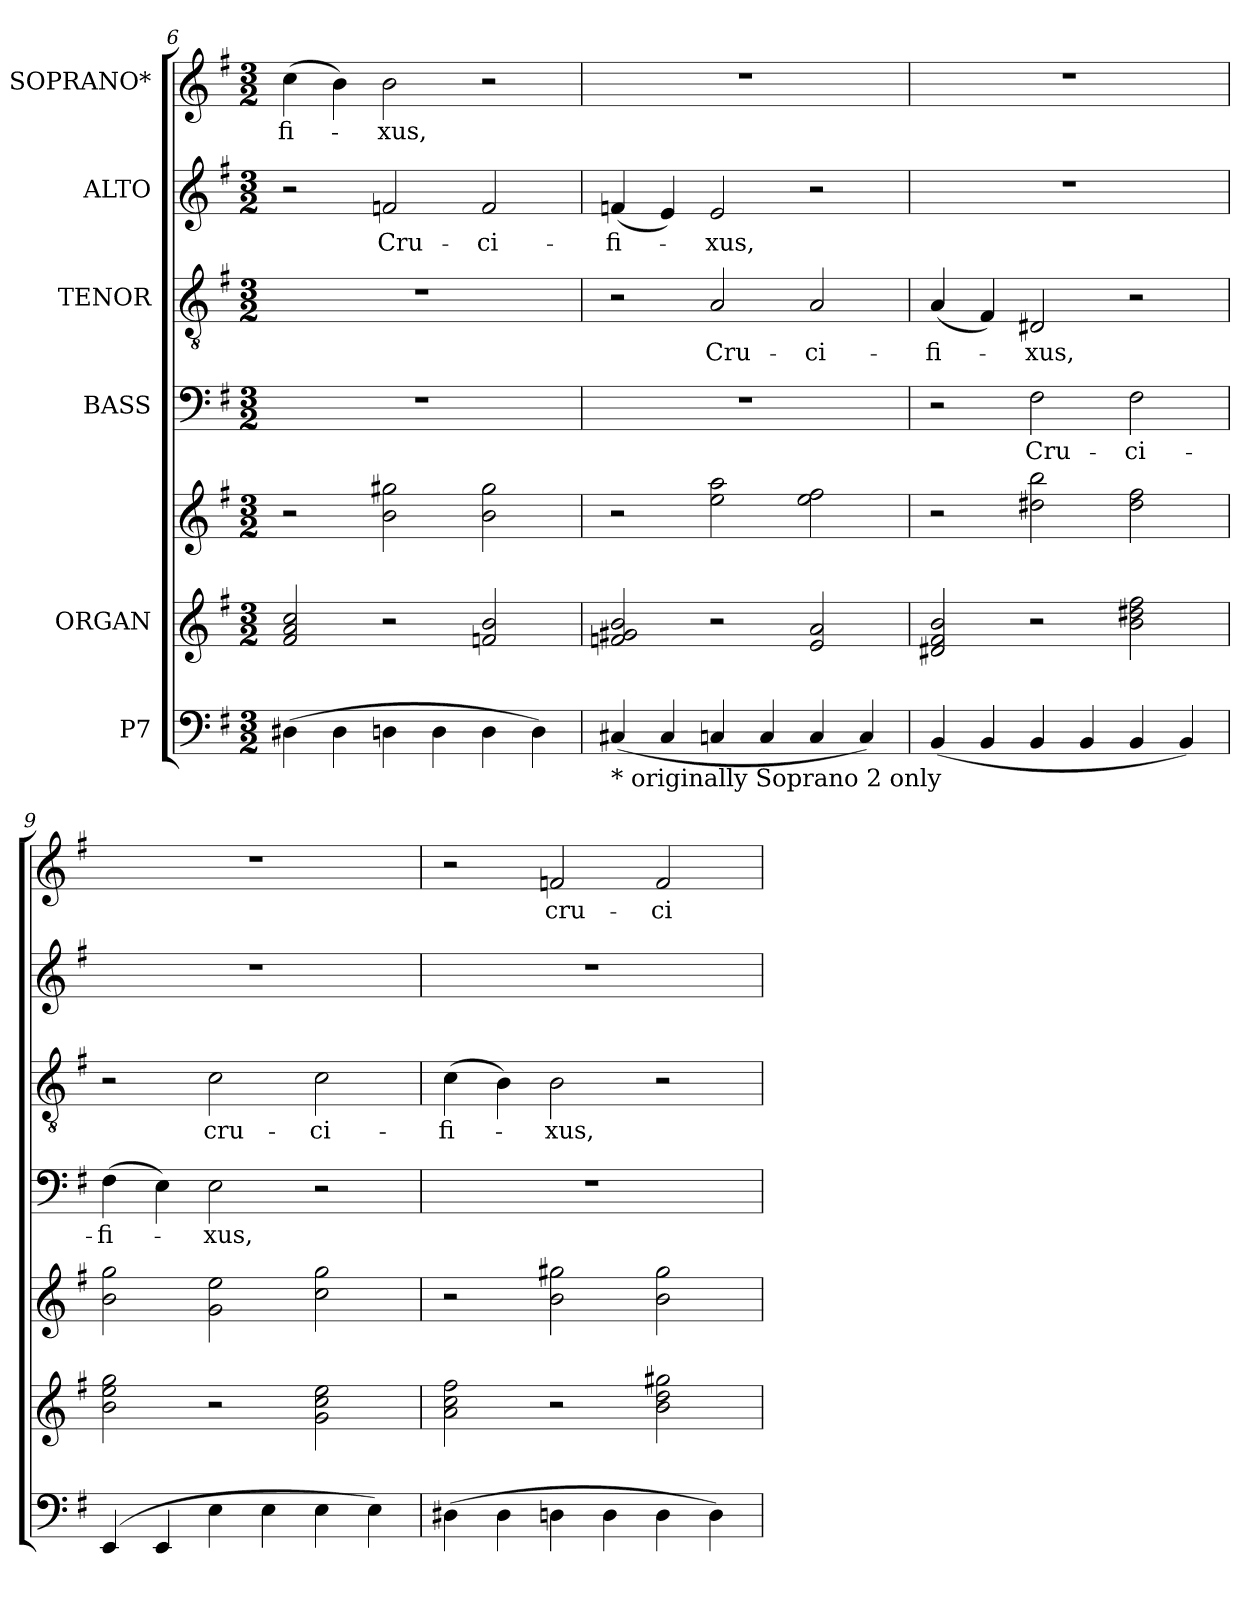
**kern	**kern	**kern	**kern	**text	**kern	**text	**kern	**text	**kern	**text
*part6	*part5	*part5	*part4	*part4	*part3	*part3	*part2	*part2	*part1	*part1
*staff7	*staff6	*staff5	*staff4	*staff4	*staff3	*staff3	*staff2	*staff2	*staff1	*staff1
*I"P7	*I"ORGAN	*	*I"BASS	*	*I"TENOR	*	*I"ALTO	*	*I"SOPRANO*	*
*clefF4	*clefG2	*clefG2	*clefF4	*	*clefGv2	*	*clefG2	*	*clefG2	*
*	*	*	*	*	*ITrd7c12	*	*	*	*	*
*k[f#]	*k[f#]	*k[f#]	*k[f#]	*	*k[f#]	*	*k[f#]	*	*k[f#]	*
*G:	*G:	*G:	*G:	*	*G:	*	*G:	*	*G:	*
*M3/2	*M3/2	*M3/2	*M3/2	*	*M3/2	*	*M3/2	*	*M3/2	*
=6	=6	=6	=6	=6	=6	=6	=6	=6	=6	=6
!	!	!	!LO:N:vis=1	!	!LO:N:vis=1	!	!	!	!	!
!	!	!	!	!	!	!	!	!	!	!LO:LY:b:color=#000000
(4D#Xi\	2f#i/ 2ai 2cci	2r	1.r	.	1.r	.	2r	.	(4cci\	-fi-
4D#i\	.	.	.	.	.	.	.	.	4bi\)	.
!	!	!	!	!	!	!	!	!LO:LY:b:color=#000000	!	!
!	!	!	!	!	!	!	!	!	!	!LO:LY:b:color=#000000
4Dni\	2r	2bi\ 2gg#Xi	.	.	.	.	2fni/	Cru-	2bi\	-xus,
4Di\	.	.	.	.	.	.	.	.	.	.
!	!	!	!	!	!	!	!	!LO:LY:b:color=#000000	!	!
4Di\	2fni/ 2bi	2bi\ 2gg#i	.	.	.	.	2fi/	-ci-	2r	.
4Di\)	.	.	.	.	.	.	.	.	.	.
!!LO:LB:g=z
=7	=7	=7	=7	=7	=7	=7	=7	=7	=7	=7
!	!	!	!LO:N:vis=1	!	!	!	!	!	!	!
!LO:TX:b:t=* originally Soprano 2 only	!	!	!	!	!	!	!	!	!	!
!	!	!	!	!	!	!	!	!LO:LY:b:color=#000000	!LO:N:vis=1	!
(4C#Xi/	2fni/ 2g#Xi 2bi	2r	1.r	.	2r	.	(4fni/	-fi-	1.r	.
4C#i/	.	.	.	.	.	.	4ei/)	.	.	.
!	!	!	!	!	!	!LO:LY:b:color=#000000	!	!	!	!
!	!	!	!	!	!	!	!	!LO:LY:b:color=#000000	!	!
4Cni/	2r	2eei\ 2aai	.	.	2AAi/	Cru-	2ei/	-xus,	.	.
4Ci/	.	.	.	.	.	.	.	.	.	.
!	!	!	!	!	!	!LO:LY:b:color=#000000	!	!	!	!
4Ci/	2ei/ 2ai	2eei\ 2ff#i	.	.	2AAi/	-ci-	2r	.	.	.
4Ci/)	.	.	.	.	.	.	.	.	.	.
=8	=8	=8	=8	=8	=8	=8	=8	=8	=8	=8
!	!	!	!	!	!	!LO:LY:b:color=#000000	!LO:N:vis=1	!	!LO:N:vis=1	!
(4BBi/	2d#Xi/ 2f#i 2bi	2r	2r	.	(4AAi/	-fi-	1.r	.	1.r	.
4BBi/	.	.	.	.	4FF#i/)	.	.	.	.	.
!	!	!	!	!LO:LY:b:color=#000000	!	!	!	!	!	!
!	!	!	!	!	!	!LO:LY:b:color=#000000	!	!	!	!
4BBi/	2r	2dd#Xi\ 2bbi	2F#i\	Cru-	2DD#Xi/	-xus,	.	.	.	.
4BBi/	.	.	.	.	.	.	.	.	.	.
!	!	!	!	!LO:LY:b:color=#000000	!	!	!	!	!	!
4BBi/	2bi\ 2dd#Xi 2ff#i	2dd#i\ 2ff#i	2F#i\	-ci-	2r	.	.	.	.	.
4BBi/)	.	.	.	.	.	.	.	.	.	.
=9	=9	=9	=9	=9	=9	=9	=9	=9	=9	=9
!	!	!	!	!LO:LY:b:color=#000000	!	!	!LO:N:vis=1	!	!LO:N:vis=1	!
(4EEi/	2bi\ 2eei 2ggi	2bi\ 2ggi	(4F#i\	-fi-	2r	.	1.r	.	1.r	.
4EEi/	.	.	4Ei\)	.	.	.	.	.	.	.
!	!	!	!	!LO:LY:b:color=#000000	!	!	!	!	!	!
!	!	!	!	!	!	!LO:LY:b:color=#000000	!	!	!	!
4Ei\	2r	2gi\ 2eei	2Ei\	-xus,	2Ci\	cru-	.	.	.	.
4Ei\	.	.	.	.	.	.	.	.	.	.
!	!	!	!	!	!	!LO:LY:b:color=#000000	!	!	!	!
4Ei\	2gi\ 2cci 2eei	2cci\ 2ggi	2r	.	2Ci\	-ci-	.	.	.	.
4Ei\)	.	.	.	.	.	.	.	.	.	.
=10	=10	=10	=10	=10	=10	=10	=10	=10	=10	=10
!	!	!	!LO:N:vis=1	!	!	!	!	!	!	!
!	!	!	!	!	!	!LO:LY:b:color=#000000	!LO:N:vis=1	!	!	!
(4D#Xi\	2ai\ 2cci 2ff#i	2r	1.r	.	(4Ci\	-fi-	1.r	.	2r	.
4D#i\	.	.	.	.	4BBi\)	.	.	.	.	.
!	!	!	!	!	!	!LO:LY:b:color=#000000	!	!	!	!
!	!	!	!	!	!	!	!	!	!	!LO:LY:b:color=#000000
4Dni\	2r	2bi\ 2gg#Xi	.	.	2BBi\	-xus,	.	.	2fni/	cru-
4Di\	.	.	.	.	.	.	.	.	.	.
!	!	!	!	!	!	!	!	!	!	!LO:LY:b:color=#000000
4Di\	2bi\ 2ddi 2gg#Xi	2bi\ 2gg#i	.	.	2r	.	.	.	2fi/	-ci-
4Di\)	.	.	.	.	.	.	.	.	.	.
=	=	=	=	=	=	=	=	=	=	=
*-	*-	*-	*-	*-	*-	*-	*-	*-	*-	*-
